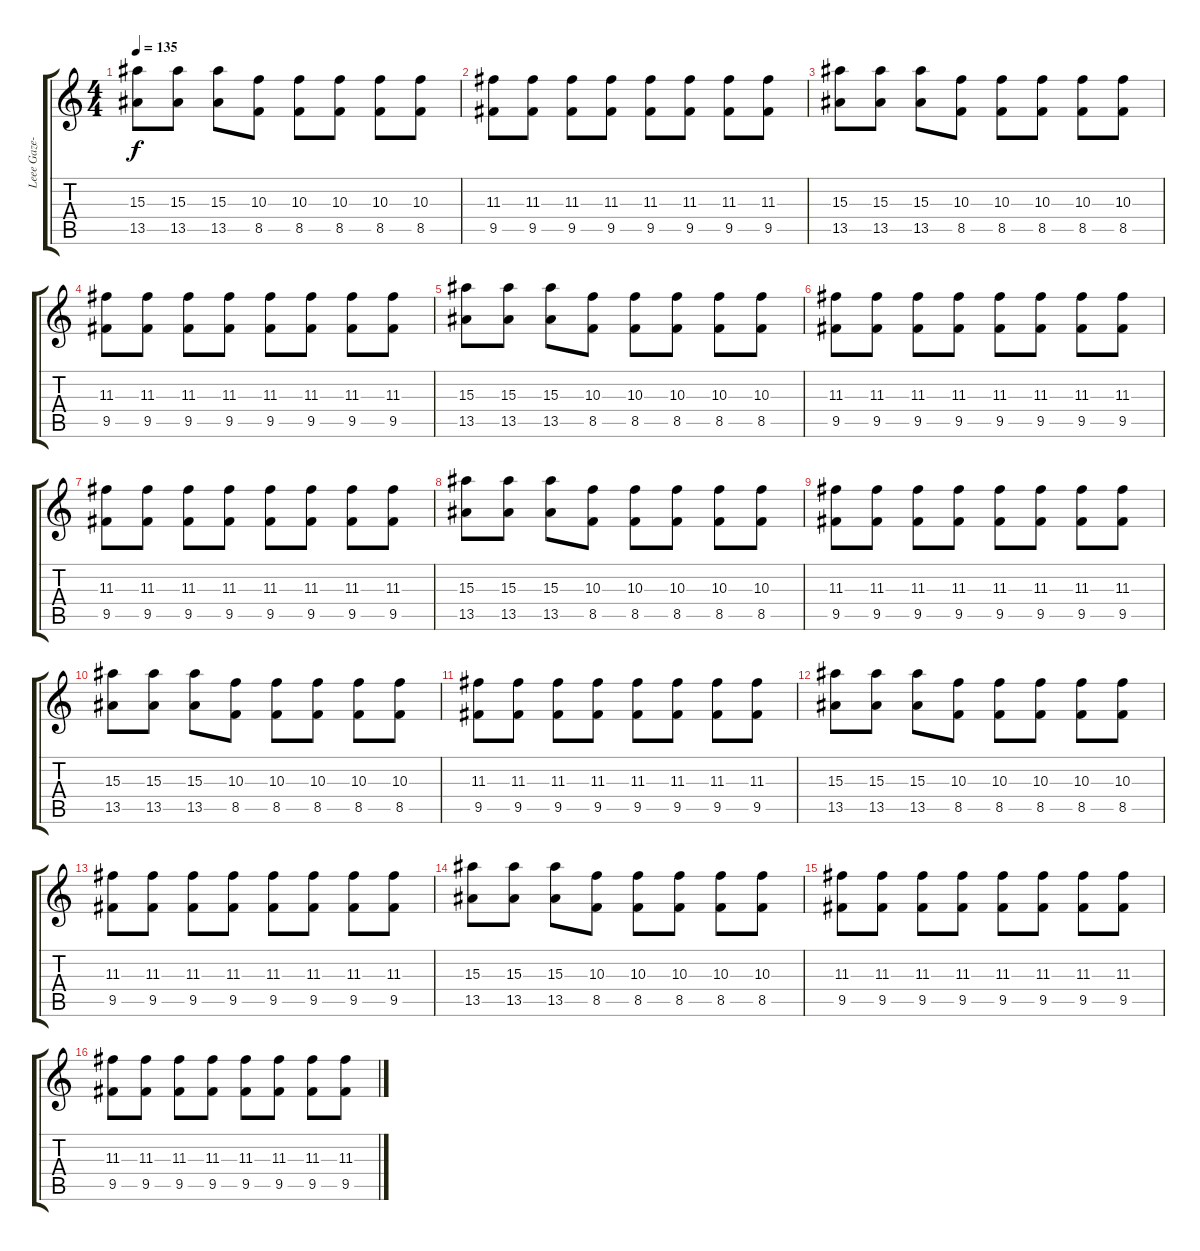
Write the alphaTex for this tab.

\track ("Leee Gaze- Clean" "Leee Gaze-") {instrument electricguitarclean}
\staff {score tabs}
\tuning (E4 B3 G3 D3 A2 D2) {hide}
\ts (4 4)
\tempo 135
\clef g2
\ks c
(15.3 13.5).8{dy f} (15.3 13.5).8 (15.3 13.5).8 (10.3 8.5).8 (10.3 8.5).8 (10.3 8.5).8 (10.3 8.5).8 (10.3 8.5).8 |
(11.3 9.5).8 (11.3 9.5).8 (11.3 9.5).8 (11.3 9.5).8 (11.3 9.5).8 (11.3 9.5).8 (11.3 9.5).8 (11.3 9.5).8 |
(15.3 13.5).8 (15.3 13.5).8 (15.3 13.5).8 (10.3 8.5).8 (10.3 8.5).8 (10.3 8.5).8 (10.3 8.5).8 (10.3 8.5).8 |
(11.3 9.5).8 (11.3 9.5).8 (11.3 9.5).8 (11.3 9.5).8 (11.3 9.5).8 (11.3 9.5).8 (11.3 9.5).8 (11.3 9.5).8 |
(15.3 13.5).8 (15.3 13.5).8 (15.3 13.5).8 (10.3 8.5).8 (10.3 8.5).8 (10.3 8.5).8 (10.3 8.5).8 (10.3 8.5).8 |
(11.3 9.5).8 (11.3 9.5).8 (11.3 9.5).8 (11.3 9.5).8 (11.3 9.5).8 (11.3 9.5).8 (11.3 9.5).8 (11.3 9.5).8 |
(11.3 9.5).8 (11.3 9.5).8 (11.3 9.5).8 (11.3 9.5).8 (11.3 9.5).8 (11.3 9.5).8 (11.3 9.5).8 (11.3 9.5).8 |
(15.3 13.5).8 (15.3 13.5).8 (15.3 13.5).8 (10.3 8.5).8 (10.3 8.5).8 (10.3 8.5).8 (10.3 8.5).8 (10.3 8.5).8 |
(11.3 9.5).8 (11.3 9.5).8 (11.3 9.5).8 (11.3 9.5).8 (11.3 9.5).8 (11.3 9.5).8 (11.3 9.5).8 (11.3 9.5).8 |
(15.3 13.5).8 (15.3 13.5).8 (15.3 13.5).8 (10.3 8.5).8 (10.3 8.5).8 (10.3 8.5).8 (10.3 8.5).8 (10.3 8.5).8 |
(11.3 9.5).8 (11.3 9.5).8 (11.3 9.5).8 (11.3 9.5).8 (11.3 9.5).8 (11.3 9.5).8 (11.3 9.5).8 (11.3 9.5).8 |
(15.3 13.5).8 (15.3 13.5).8 (15.3 13.5).8 (10.3 8.5).8 (10.3 8.5).8 (10.3 8.5).8 (10.3 8.5).8 (10.3 8.5).8 |
(11.3 9.5).8 (11.3 9.5).8 (11.3 9.5).8 (11.3 9.5).8 (11.3 9.5).8 (11.3 9.5).8 (11.3 9.5).8 (11.3 9.5).8 |
(15.3 13.5).8 (15.3 13.5).8 (15.3 13.5).8 (10.3 8.5).8 (10.3 8.5).8 (10.3 8.5).8 (10.3 8.5).8 (10.3 8.5).8 |
(11.3 9.5).8 (11.3 9.5).8 (11.3 9.5).8 (11.3 9.5).8 (11.3 9.5).8 (11.3 9.5).8 (11.3 9.5).8 (11.3 9.5).8 |
(11.3 9.5).8 (11.3 9.5).8 (11.3 9.5).8 (11.3 9.5).8 (11.3 9.5).8 (11.3 9.5).8 (11.3 9.5).8 (11.3 9.5).8
